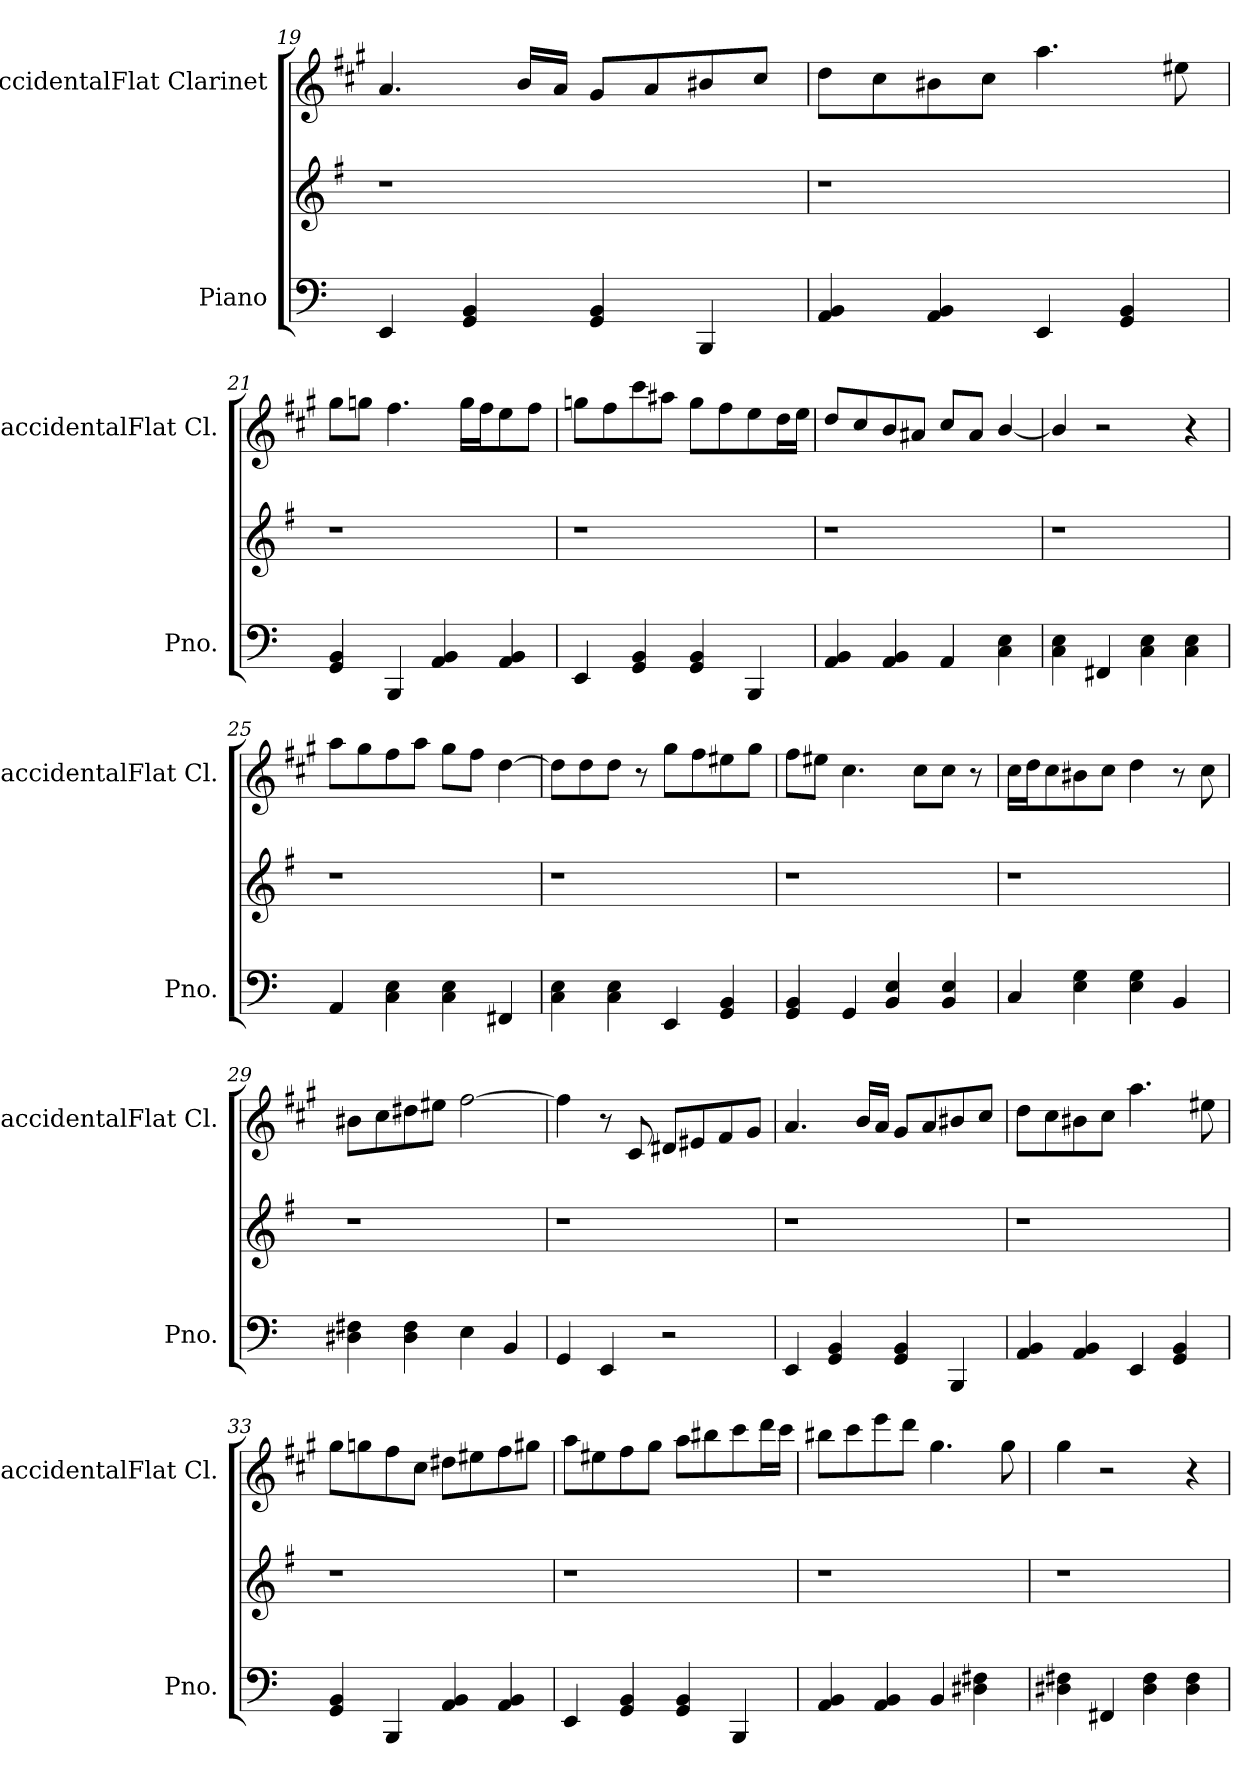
**kern	**kern	**kern
*part2	*part2	*part1
*staff3	*staff2	*staff1
*I"Piano	*	*I"BaccidentalFlat Clarinet
*I'Pno.	*	*I'BaccidentalFlat Cl.
*clefF4	*clefG2	*clefG2
*	*	*ITrd1c2
*	*k[f#]	*k[f#]
=19	=19	=19
4EE/	1r	4.g/
4GG/ 4BB/	.	.
.	.	16a/LL
.	.	16g/JJ
4GG/ 4BB/	.	8f#/L
.	.	8g/
4BBB/	.	8a#X/
.	.	8b/J
=20	=20	=20
4AA/ 4BB/	1r	8cc\L
.	.	8b\
4AA/ 4BB/	.	8a#X\
.	.	8b\J
4EE/	.	4.gg\
4GG/ 4BB/	.	.
.	.	8dd#X\
=21	=21	=21
4GG/ 4BB/	1r	8ff#\L
.	.	8ffn\J
4BBB/	.	4.ee\
4AA/ 4BB/	.	.
.	.	16ff\LL
.	.	16ee\J
4AA/ 4BB/	.	8dd\
.	.	8ee\J
!!LO:LB:g=z
=22	=22	=22
4EE/	1r	8ffn\L
.	.	8ee\
4GG/ 4BB/	.	8bb\
.	.	8gg#X\J
4GG/ 4BB/	.	8ff\L
.	.	8ee\
4BBB/	.	8dd\
.	.	16cc\L
.	.	16dd\JJ
=23	=23	=23
4AA/ 4BB/	1r	8cc/L
.	.	8b/
4AA/ 4BB/	.	8a/
.	.	8g#X/J
4AA/	.	8b/L
.	.	8g#/J
4C\ 4E\	.	[4a/
=24	=24	=24
4C\ 4E\	1r	4a/]
4FF#X/	.	2r
4C\ 4E\	.	.
4C\ 4E\	.	4r
=25	=25	=25
4AA/	1r	8gg\L
.	.	8ff#\
4C\ 4E\	.	8ee\
.	.	8gg\J
4C\ 4E\	.	8ff#\L
.	.	8ee\J
4FF#X/	.	[4cc\
=26	=26	=26
4C\ 4E\	1r	8cc\L]
.	.	8cc\
4C\ 4E\	.	8cc\J
.	.	8r
4EE/	.	8ff#\L
.	.	8ee\
4GG/ 4BB/	.	8dd#X\
.	.	8ff#\J
!!LO:LB:g=z
=27	=27	=27
4GG/ 4BB/	1r	8ee\L
.	.	8dd#X\J
4GG/	.	4.b\
4BB/ 4E/	.	.
.	.	8b\L
4BB/ 4E/	.	8b\J
.	.	8r
=28	=28	=28
4C/	1r	16b\LL
.	.	16cc\J
.	.	8b\
4E\ 4G\	.	8a#X\
.	.	8b\J
4E\ 4G\	.	4cc\
4BB/	.	8r
.	.	8b\
=29	=29	=29
4D#X\ 4F#X\	1r	8a#X\L
.	.	8b\
4D#\ 4F#\	.	8cc#X\
.	.	8dd#X\J
4E\	.	[2ee\
4BB/	.	.
=30	=30	=30
4GG/	1r	4ee\]
4EE/	.	8r
.	.	8B/
2r	.	8c#X/L
.	.	8d#X/
.	.	8e/
.	.	8f#/J
!!LO:PB:g=z
=31	=31	=31
4EE/	1r	4.g/
4GG/ 4BB/	.	.
.	.	16a/LL
.	.	16g/JJ
4GG/ 4BB/	.	8f#/L
.	.	8g/
4BBB/	.	8a#X/
.	.	8b/J
=32	=32	=32
4AA/ 4BB/	1r	8cc\L
.	.	8b\
4AA/ 4BB/	.	8a#X\
.	.	8b\J
4EE/	.	4.gg\
4GG/ 4BB/	.	.
.	.	8dd#X\
=33	=33	=33
4GG/ 4BB/	1r	8ff#\L
.	.	8ffn\
4BBB/	.	8ee\
.	.	8b\J
4AA/ 4BB/	.	8cc#X\L
.	.	8dd#X\
4AA/ 4BB/	.	8ee\
.	.	8ff#X\J
=34	=34	=34
4EE/	1r	8gg\L
.	.	8dd#X\
4GG/ 4BB/	.	8ee\
.	.	8ff#\J
4GG/ 4BB/	.	8gg\L
.	.	8aa#X\
4BBB/	.	8bb\
.	.	16ccc\L
.	.	16bb\JJ
!!LO:LB:g=z
=35	=35	=35
4AA/ 4BB/	1r	8aa#X\L
.	.	8bb\
4AA/ 4BB/	.	8ddd\
.	.	8ccc\J
4BB/	.	4.ff#\
4D#X\ 4F#X\	.	.
.	.	8ff#\
=36	=36	=36
4D#X\ 4F#X\	1r	4ff#\
4FF#X/	.	2r
4D#\ 4F#\	.	.
4D#\ 4F#\	.	4r
=	=	=
*-	*-	*-
